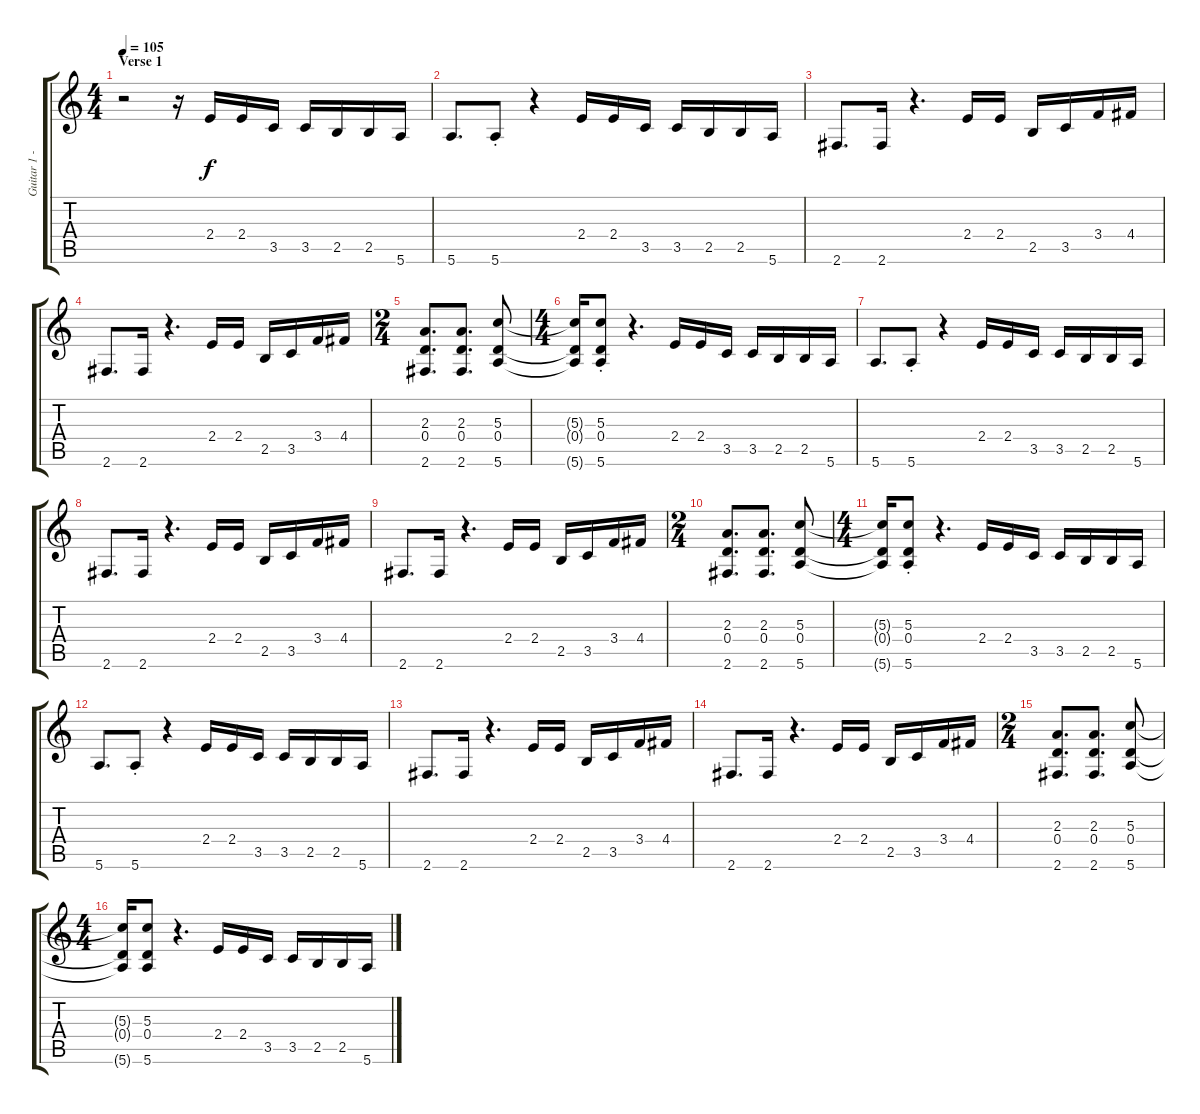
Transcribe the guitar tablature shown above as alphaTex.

\track ("Guitar 1 - Omar" "Guitar 1 -") {instrument distortionguitar}
\staff {score tabs}
\tuning (E4 B3 G3 D3 A2 E2) {hide}
\ts (4 4)
\section ("" "Verse 1")
\tempo 105
\clef g2
\ks c
r.2{dy f} r.16 2.4.16 2.4.16 3.5.16 3.5.16 2.5.16 2.5.16 5.6.16 |
5.6.8{d} 5.6{st}.8 r.4 2.4.16 2.4.16 3.5.16 3.5.16 2.5.16 2.5.16 5.6.16 |
2.6.8{d} 2.6.16 r.4{d} 2.4.16 2.4.16 2.5.16 3.5.16 3.4.16 4.4.16 |
2.6.8{d} 2.6.16 r.4{d} 2.4.16 2.4.16 2.5.16 3.5.16 3.4.16 4.4.16 |
\ts (2 4)
(2.3 0.4 2.6).8{d} (2.3 0.4 2.6).8{d} (5.3 0.4 5.6).8 |
\ts (4 4)
(5.3{t} 0.4{t} 5.6{t}).16 (5.3{st} 0.4{st} 5.6{st}).8 r.4{d} 2.4.16 2.4.16 3.5.16 3.5.16 2.5.16 2.5.16 5.6.16 |
5.6.8{d} 5.6{st}.8 r.4 2.4.16 2.4.16 3.5.16 3.5.16 2.5.16 2.5.16 5.6.16 |
2.6.8{d} 2.6.16 r.4{d} 2.4.16 2.4.16 2.5.16 3.5.16 3.4.16 4.4.16 |
2.6.8{d} 2.6.16 r.4{d} 2.4.16 2.4.16 2.5.16 3.5.16 3.4.16 4.4.16 |
\ts (2 4)
(2.3 0.4 2.6).8{d} (2.3 0.4 2.6).8{d} (5.3 0.4 5.6).8 |
\ts (4 4)
(5.3{t} 0.4{t} 5.6{t}).16 (5.3{st} 0.4{st} 5.6{st}).8 r.4{d} 2.4.16 2.4.16 3.5.16 3.5.16 2.5.16 2.5.16 5.6.16 |
5.6.8{d} 5.6{st}.8 r.4 2.4.16 2.4.16 3.5.16 3.5.16 2.5.16 2.5.16 5.6.16 |
2.6.8{d} 2.6.16 r.4{d} 2.4.16 2.4.16 2.5.16 3.5.16 3.4.16 4.4.16 |
2.6.8{d} 2.6.16 r.4{d} 2.4.16 2.4.16 2.5.16 3.5.16 3.4.16 4.4.16 |
\ts (2 4)
(2.3 0.4 2.6).8{d} (2.3 0.4 2.6).8{d} (5.3 0.4 5.6).8 |
\ts (4 4)
(5.3{t} 0.4{t} 5.6{t}).16 (5.3 0.4 5.6).8 r.4{d} 2.4.16 2.4.16 3.5.16 3.5.16 2.5.16 2.5.16 5.6.16
